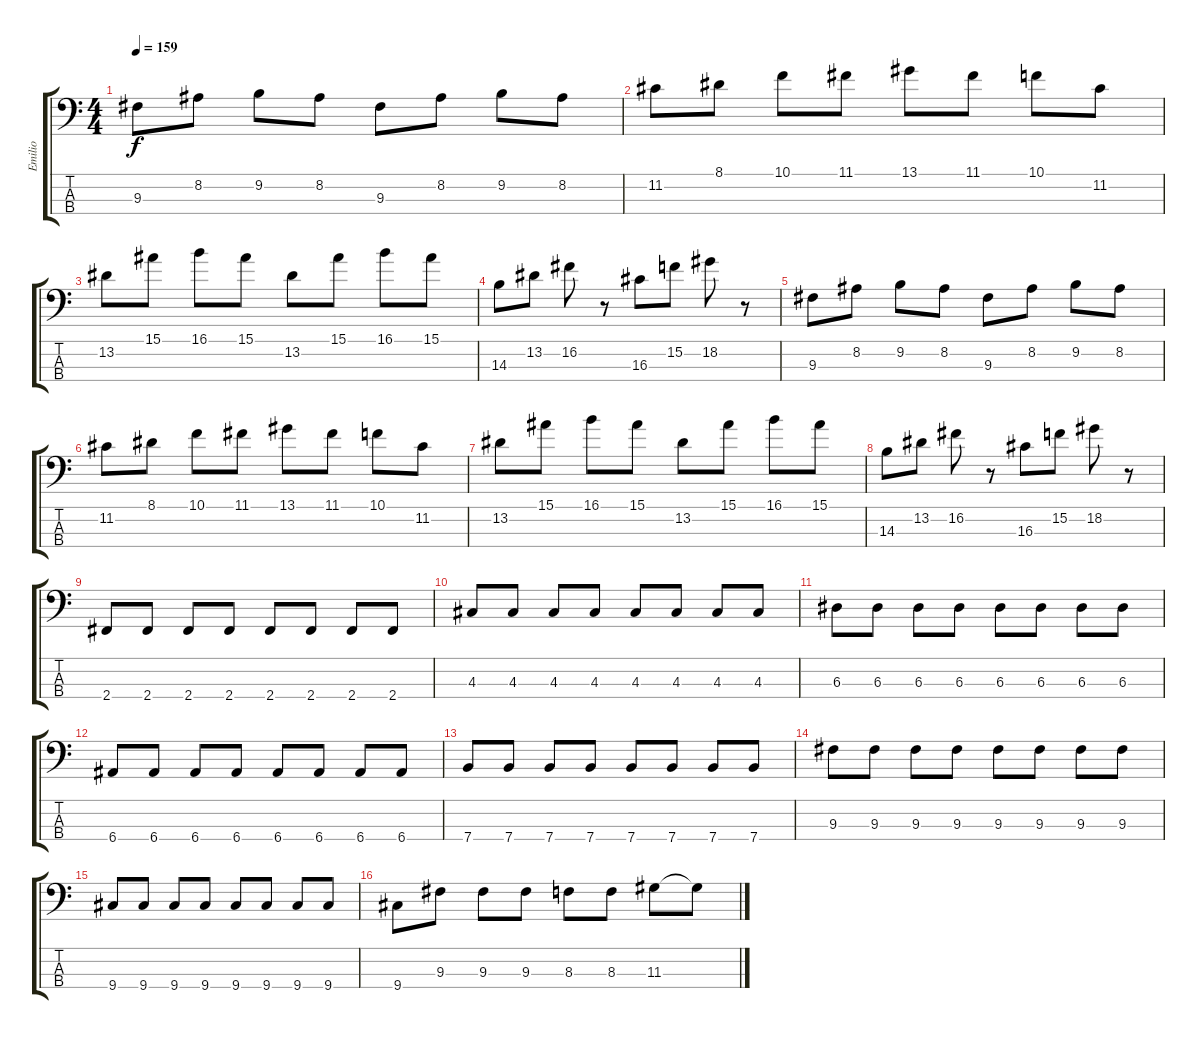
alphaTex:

\track ("Emilio" "Emilio") {instrument electricbassfinger}
\staff {score tabs}
\tuning (G2 D2 A1 E1) {hide}
\ts (4 4)
\tempo 159
\clef f4
\ks c
9.3.8{dy f} 8.2.8 9.2.8 8.2.8 9.3.8 8.2.8 9.2.8 8.2.8 |
11.2.8 8.1.8 10.1.8 11.1.8 13.1.8 11.1.8 10.1.8 11.2.8 |
13.2.8 15.1.8 16.1.8 15.1.8 13.2.8 15.1.8 16.1.8 15.1.8 |
14.3.8 13.2.8 16.2.8 r.8 16.3.8 15.2.8 18.2.8 r.8 |
9.3.8 8.2.8 9.2.8 8.2.8 9.3.8 8.2.8 9.2.8 8.2.8 |
11.2.8 8.1.8 10.1.8 11.1.8 13.1.8 11.1.8 10.1.8 11.2.8 |
13.2.8 15.1.8 16.1.8 15.1.8 13.2.8 15.1.8 16.1.8 15.1.8 |
14.3.8 13.2.8 16.2.8 r.8 16.3.8 15.2.8 18.2.8 r.8 |
2.4.8 2.4.8 2.4.8 2.4.8 2.4.8 2.4.8 2.4.8 2.4.8 |
4.3.8 4.3.8 4.3.8 4.3.8 4.3.8 4.3.8 4.3.8 4.3.8 |
6.3.8 6.3.8 6.3.8 6.3.8 6.3.8 6.3.8 6.3.8 6.3.8 |
6.4.8 6.4.8 6.4.8 6.4.8 6.4.8 6.4.8 6.4.8 6.4.8 |
7.4.8 7.4.8 7.4.8 7.4.8 7.4.8 7.4.8 7.4.8 7.4.8 |
9.3.8 9.3.8 9.3.8 9.3.8 9.3.8 9.3.8 9.3.8 9.3.8 |
9.4.8 9.4.8 9.4.8 9.4.8 9.4.8 9.4.8 9.4.8 9.4.8 |
9.4.8 9.3.8 9.3.8 9.3.8 8.3.8 8.3.8 11.3.8 11.3{t}.8
